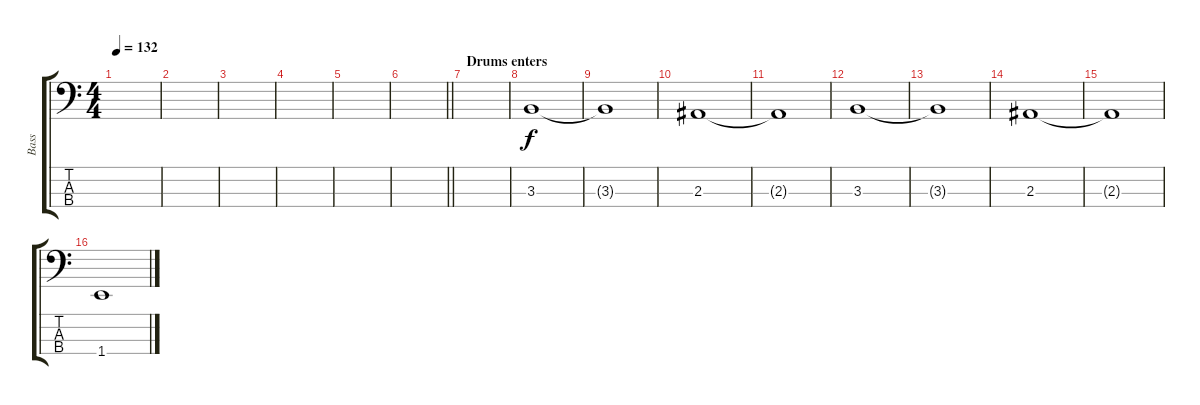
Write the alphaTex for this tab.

\track ("Bass" "Bass") {instrument electricbasspick}
\staff {score tabs}
\tuning (Gb2 Db2 Ab1 Eb1) {hide}
\ts (4 4)
\tempo 132
\clef f4
\ks c
|
|
|
|
|
\barLineRight lightlight
|
\section ("" "Drums enters")
|
3.3.1 |
3.3{t}.1 |
2.3.1 |
2.3{t}.1 |
3.3.1 |
3.3{t}.1 |
2.3.1 |
2.3{t}.1 |
1.4.1
